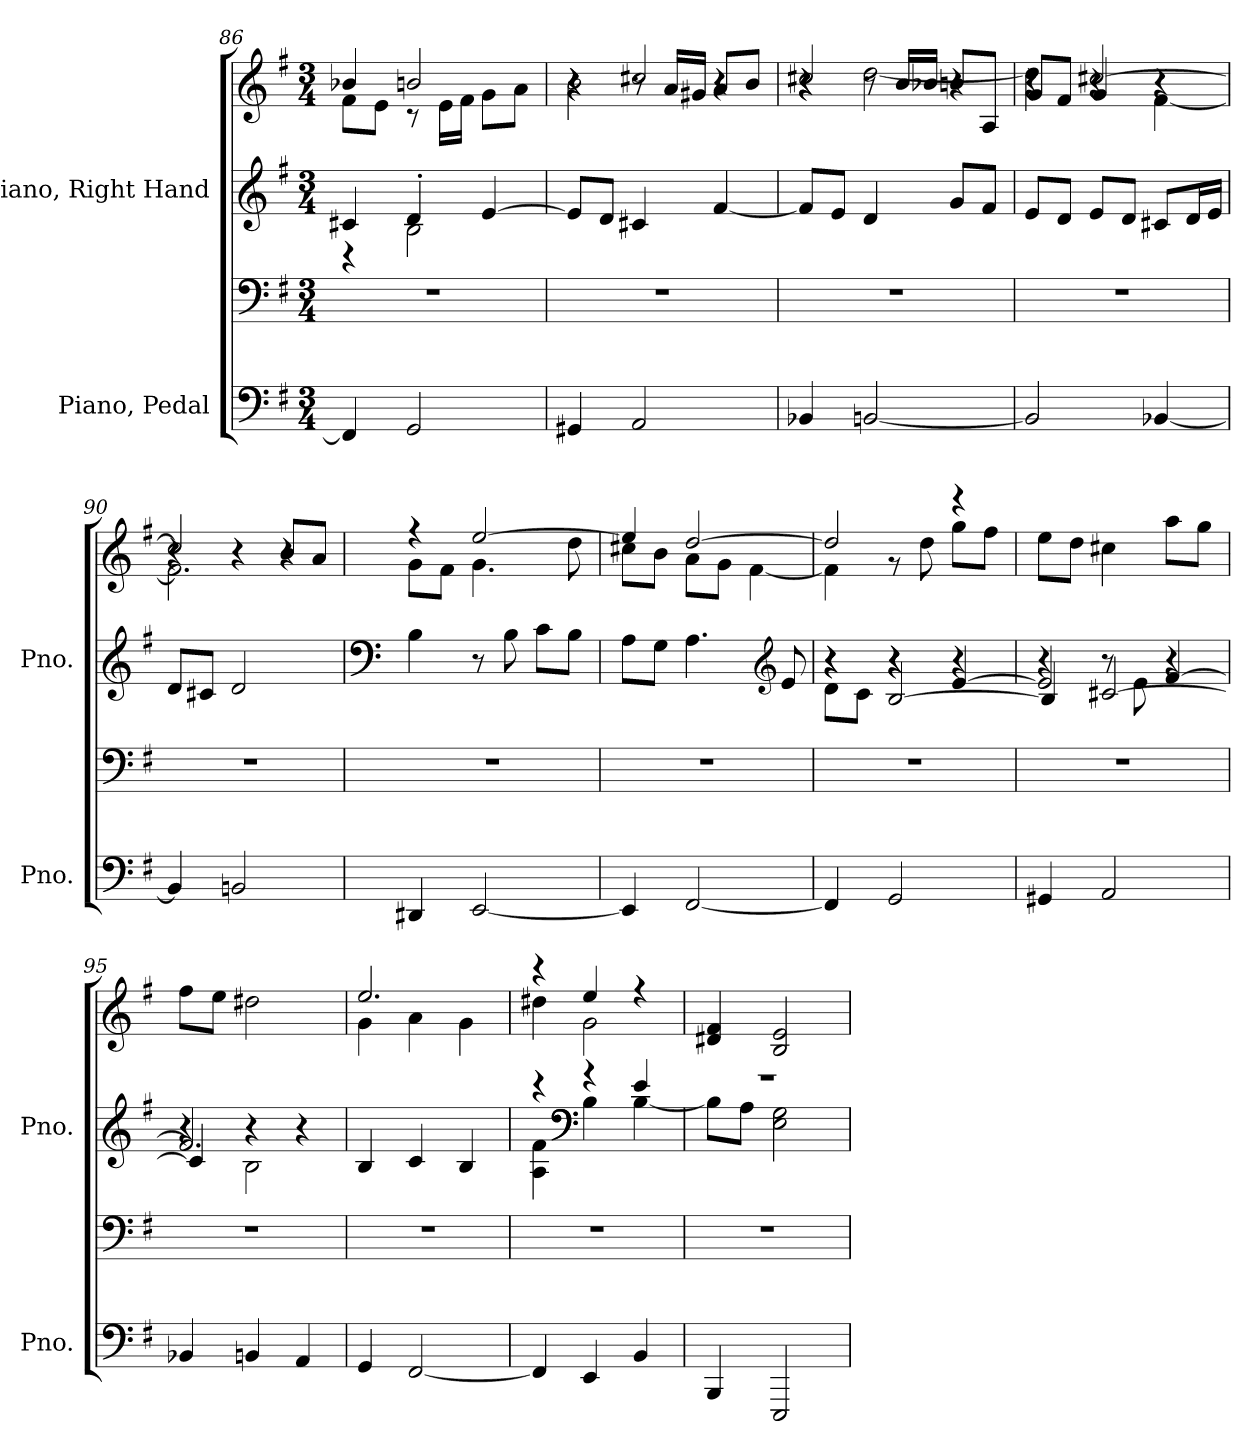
**kern	**kern	**kern	**kern
*part2	*part2	*part1	*part1
*staff4	*staff3	*staff2	*staff1
*I"Piano, Pedal	*	*I"Piano, Right Hand	*
*I'Pno.	*	*I'Pno.	*
*clefF4	*clefF4	*clefG2	*clefG2
*k[f#]	*k[f#]	*k[f#]	*k[f#]
*M3/4	*M3/4	*M3/4	*M3/4
=86	=86	=86	=86
*	*	*^	*^
4FF#/]	2.r	4c#X/	4r	4b-X/	8f#\L
.	.	.	.	.	8e\J
2GG/	.	4d'/	2B\	2bn/	8r
.	.	.	.	.	16e\LL
.	.	.	.	.	16f#\JJ
.	.	[4e/	.	.	8g\L
.	.	.	.	.	8a\J
*	*	*v	*v	*	*
=87	=87	=87	=87	=87
*	*	*	*	*^
4GG#X/	2.r	8e/L]	4r	2b\	4r
.	.	8d/J	.	.	.
2AA/	.	4c#X/	2cc#X/	.	8r
.	.	.	.	.	16a/LL
.	.	.	.	.	16g#X/JJ
.	.	[4f#/	.	4r	8a/L
.	.	.	.	.	8b/J
!!LO:LB:g=z	!!	!!
=88	=88	=88	=88	=88	=88
4BB-X/	2.r	8f#/L]	2cc#X/	4r	4r
.	.	8e/J	.	.	.
[2BBn/	.	4d/	.	[2dd\	8r
.	.	.	.	.	16b/LL
.	.	.	.	.	16b-X/JJ
.	.	8g/L	4r	.	8bn/L
.	.	8f#/J	.	.	8A/J
=89	=89	=89	=89	=89	=89
2BB/]	2.r	8e/L	4r	4dd\]	8g/L
.	.	8d/J	.	.	8f#/J
.	.	8e/L	[2cc#X/	4r	4g/
.	.	8d/J	.	.	.
[4BB-X/	.	8c#X/L	.	[4f#\	4r
.	.	16d/L	.	.	.
.	.	16e/JJ	.	.	.
=90	=90	=90	=90	=90	=90
4BB-/]	2.r	8d/L	2cc#/]	2.f#\]	4r
.	.	8c#X/J	.	.	.
2BBn/	.	2d/	.	.	4r
.	.	.	4r	.	8b/L
.	.	.	.	.	8a/J
*	*	*	*v	*v	*v
=91	=91	=91	=91
*	*	*clefF4	*
*	*	*	*^
4DD#X/	2.r	4B\	4r	8g\L
.	.	.	.	8f#\J
[2EE/	.	8r	[2ee/	4.g\
.	.	8B\	.	.
.	.	8c\L	.	.
.	.	8B\J	.	8dd\
=92	=92	=92	=92	=92
4EE/]	2.r	8A\L	4ee/]	8cc#X\L
.	.	8G\J	.	8b\J
[2FF#/	.	4.A\	[2dd/	8a\L
.	.	.	.	8g\J
.	.	.	.	[4f#\
*	*	*clefG2	*	*
.	.	8e/	.	.
!!LO:PB:g=z	!!
=93	=93	=93	=93	=93
*	*	*^	*	*
*	*	*	*^	*	*
4FF#/]	2.r	4r	8d\L	4r	2dd/]	4f#\]
.	.	.	8c\J	.	.	.
2GG/	.	4r	4r	[2B/	.	8r
.	.	.	.	.	.	8dd\
.	.	[4e/	4r	.	4r	8gg\L
.	.	.	.	.	.	8ff#\J
*	*	*	*	*	*v	*v
=94	=94	=94	=94	=94	=94
4GG#X/	2.r	2e/]	4r	4B/]	8ee\L
.	.	.	.	.	8dd\J
2AA/	.	.	8r	[2c#X/	4cc#X\
.	.	.	8e\	.	.
*	*	*	*	*	*MM91
.	.	[4f#/	4r	.	8aa\L
.	.	.	.	.	8gg\J
=95	=95	=95	=95	=95	=95
4BB-X/	2.r	2.f#/]	4r	4c#/]	8ff#\L
.	.	.	.	.	8ee\J
*	*	*	*	*	*MM78
4BBn/	.	.	2B\	4r	2dd#X\
4AA/	.	.	.	4r	.
*	*	*v	*v	*v	*
=96	=96	=96	=96
*	*	*	*MM65
*	*	*	*^
4GG/	2.r	4B/	2.ee/	4g\
[2FF#/	.	4c/	.	4a\
*	*	*	*MM52	*
.	.	4B/	.	4g\
=97	=97	=97	=97	=97
*	*	*^	*	*
4FF#/]	2.r	4r	4A\ 4f#\	4r	4dd#X\
*	*	*clefF4	*	*	*
*	*	*	*	*MM39	*
4EE/	.	4r	4B\	4ee/	2g\
4BB/	.	4e/	[4B\	4r	.
*	*	*	*	*v	*v
=98	=98	=98	=98	=98
*	*	*	*	*MM26
4BBB/	2.r	2.r	8B\L]	4d#X/ 4f#/
.	.	.	8A\J	.
2EEE/	.	.	2E\ 2G\	2B/ 2e/
*	*	*v	*v	*
=	=	=	=
*-	*-	*-	*-
